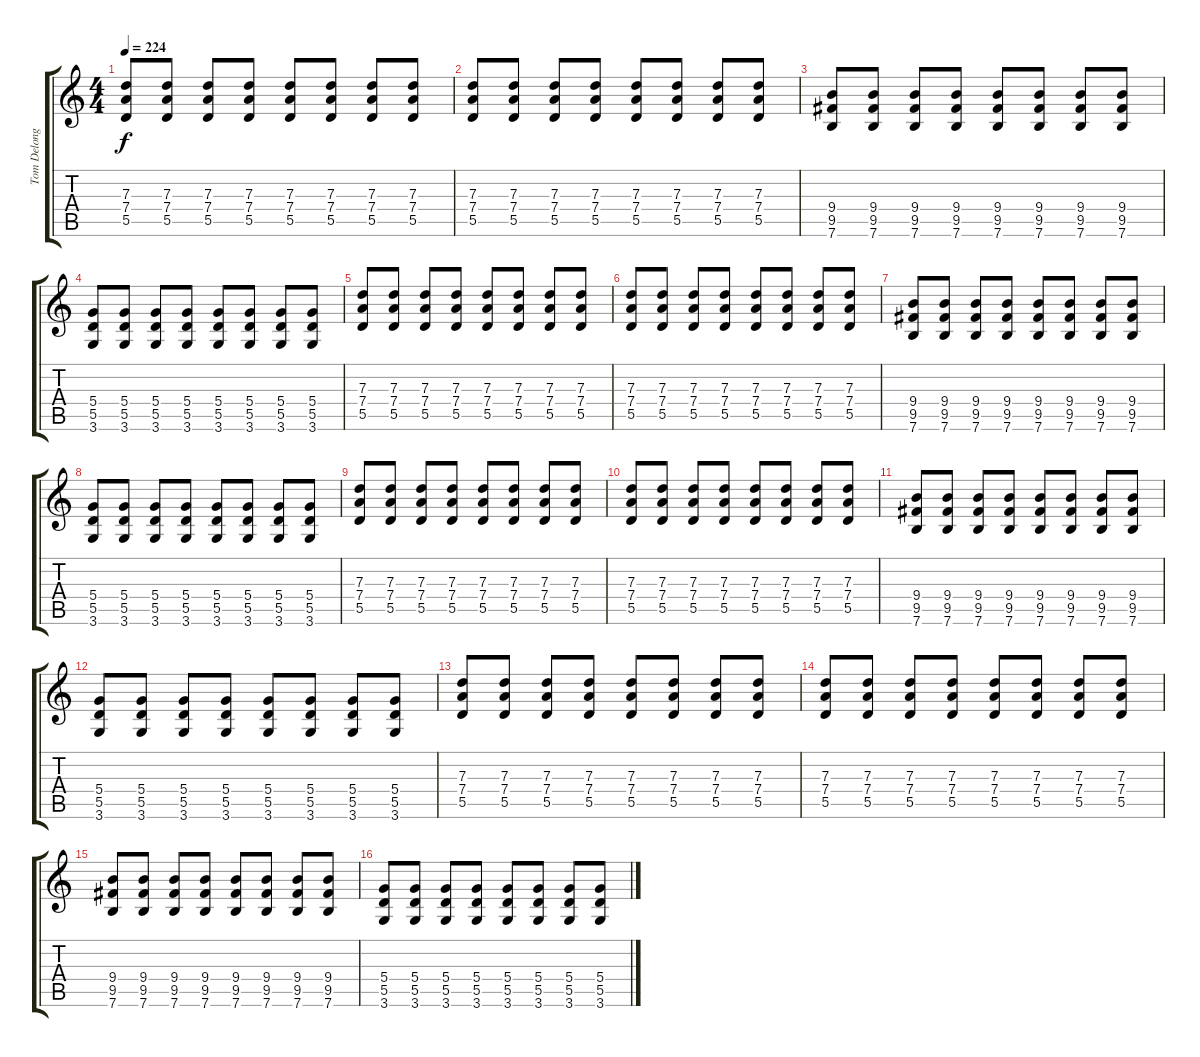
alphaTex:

\track ("Tom Delonge (Guitar)" "Tom Delong") {instrument overdrivenguitar}
\staff {score tabs}
\tuning (E4 B3 G3 D3 A2 E2) {hide}
\ts (4 4)
\tempo 224
\clef g2
\ks c
(7.3 7.4 5.5).8{dy f} (7.3 7.4 5.5).8 (7.3 7.4 5.5).8 (7.3 7.4 5.5).8 (7.3 7.4 5.5).8 (7.3 7.4 5.5).8 (7.3 7.4 5.5).8 (7.3 7.4 5.5).8 |
(7.3 7.4 5.5).8 (7.3 7.4 5.5).8 (7.3 7.4 5.5).8 (7.3 7.4 5.5).8 (7.3 7.4 5.5).8 (7.3 7.4 5.5).8 (7.3 7.4 5.5).8 (7.3 7.4 5.5).8 |
(9.4 9.5 7.6).8 (9.4 9.5 7.6).8 (9.4 9.5 7.6).8 (9.4 9.5 7.6).8 (9.4 9.5 7.6).8 (9.4 9.5 7.6).8 (9.4 9.5 7.6).8 (9.4 9.5 7.6).8 |
(5.4 5.5 3.6).8 (5.4 5.5 3.6).8 (5.4 5.5 3.6).8 (5.4 5.5 3.6).8 (5.4 5.5 3.6).8 (5.4 5.5 3.6).8 (5.4 5.5 3.6).8 (5.4 5.5 3.6).8 |
(7.3 7.4 5.5).8 (7.3 7.4 5.5).8 (7.3 7.4 5.5).8 (7.3 7.4 5.5).8 (7.3 7.4 5.5).8 (7.3 7.4 5.5).8 (7.3 7.4 5.5).8 (7.3 7.4 5.5).8 |
(7.3 7.4 5.5).8 (7.3 7.4 5.5).8 (7.3 7.4 5.5).8 (7.3 7.4 5.5).8 (7.3 7.4 5.5).8 (7.3 7.4 5.5).8 (7.3 7.4 5.5).8 (7.3 7.4 5.5).8 |
(9.4 9.5 7.6).8 (9.4 9.5 7.6).8 (9.4 9.5 7.6).8 (9.4 9.5 7.6).8 (9.4 9.5 7.6).8 (9.4 9.5 7.6).8 (9.4 9.5 7.6).8 (9.4 9.5 7.6).8 |
(5.4 5.5 3.6).8 (5.4 5.5 3.6).8 (5.4 5.5 3.6).8 (5.4 5.5 3.6).8 (5.4 5.5 3.6).8 (5.4 5.5 3.6).8 (5.4 5.5 3.6).8 (5.4 5.5 3.6).8 |
(7.3 7.4 5.5).8 (7.3 7.4 5.5).8 (7.3 7.4 5.5).8 (7.3 7.4 5.5).8 (7.3 7.4 5.5).8 (7.3 7.4 5.5).8 (7.3 7.4 5.5).8 (7.3 7.4 5.5).8 |
(7.3 7.4 5.5).8 (7.3 7.4 5.5).8 (7.3 7.4 5.5).8 (7.3 7.4 5.5).8 (7.3 7.4 5.5).8 (7.3 7.4 5.5).8 (7.3 7.4 5.5).8 (7.3 7.4 5.5).8 |
(9.4 9.5 7.6).8 (9.4 9.5 7.6).8 (9.4 9.5 7.6).8 (9.4 9.5 7.6).8 (9.4 9.5 7.6).8 (9.4 9.5 7.6).8 (9.4 9.5 7.6).8 (9.4 9.5 7.6).8 |
(5.4 5.5 3.6).8 (5.4 5.5 3.6).8 (5.4 5.5 3.6).8 (5.4 5.5 3.6).8 (5.4 5.5 3.6).8 (5.4 5.5 3.6).8 (5.4 5.5 3.6).8 (5.4 5.5 3.6).8 |
(7.3 7.4 5.5).8 (7.3 7.4 5.5).8 (7.3 7.4 5.5).8 (7.3 7.4 5.5).8 (7.3 7.4 5.5).8 (7.3 7.4 5.5).8 (7.3 7.4 5.5).8 (7.3 7.4 5.5).8 |
(7.3 7.4 5.5).8 (7.3 7.4 5.5).8 (7.3 7.4 5.5).8 (7.3 7.4 5.5).8 (7.3 7.4 5.5).8 (7.3 7.4 5.5).8 (7.3 7.4 5.5).8 (7.3 7.4 5.5).8 |
(9.4 9.5 7.6).8 (9.4 9.5 7.6).8 (9.4 9.5 7.6).8 (9.4 9.5 7.6).8 (9.4 9.5 7.6).8 (9.4 9.5 7.6).8 (9.4 9.5 7.6).8 (9.4 9.5 7.6).8 |
(5.4 5.5 3.6).8 (5.4 5.5 3.6).8 (5.4 5.5 3.6).8 (5.4 5.5 3.6).8 (5.4 5.5 3.6).8 (5.4 5.5 3.6).8 (5.4 5.5 3.6).8 (5.4 5.5 3.6).8
